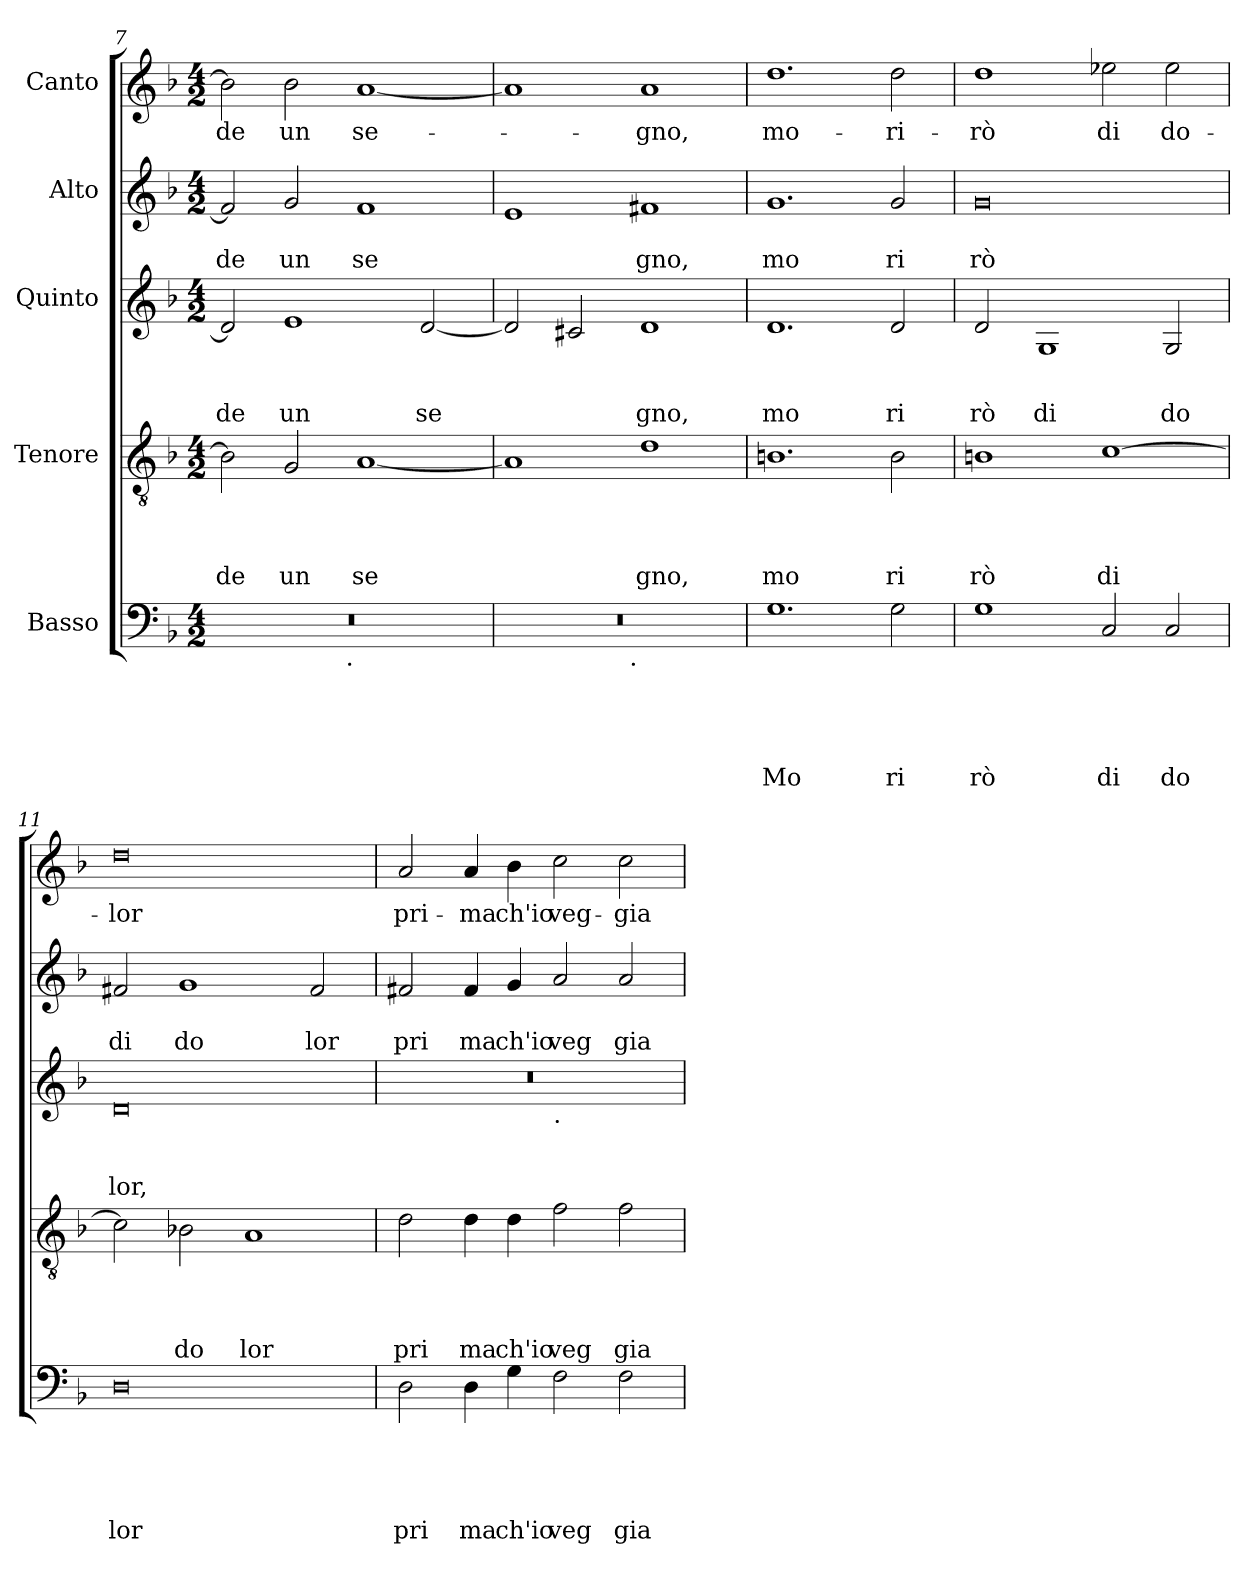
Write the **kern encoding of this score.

**kern	**text	**text	**text	**text	**text	**kern	**text	**text	**text	**text	**kern	**text	**text	**text	**kern	**text	**text	**kern	**text
*part5	*part5	*part5	*part5	*part5	*part5	*part4	*part4	*part4	*part4	*part4	*part3	*part3	*part3	*part3	*part2	*part2	*part2	*part1	*part1
*staff5	*staff5	*staff5	*staff5	*staff5	*staff5	*staff4	*staff4	*staff4	*staff4	*staff4	*staff3	*staff3	*staff3	*staff3	*staff2	*staff2	*staff2	*staff1	*staff1
*I"Basso	*	*	*	*	*	*I"Tenore	*	*	*	*	*I"Quinto	*	*	*	*I"Alto	*	*	*I"Canto	*
!!LO:LB:g=z
*clefF4	*	*	*	*	*	*clefGv2	*	*	*	*	*clefG2	*	*	*	*clefG2	*	*	*clefG2	*
*k[b-]	*	*	*	*	*	*k[b-]	*	*	*	*	*k[b-]	*	*	*	*k[b-]	*	*	*k[b-]	*
*F:	*	*	*	*	*	*F:	*	*	*	*	*F:	*	*	*	*F:	*	*	*F:	*
*M4/2	*	*	*	*	*	*M4/2	*	*	*	*	*M4/2	*	*	*	*M4/2	*	*	*M4/2	*
=7	=7	=7	=7	=7	=7	=7	=7	=7	=7	=7	=7	=7	=7	=7	=7	=7	=7	=7	=7
!	!	!	!	!	!	!	!	!	!	!LO:LY:b	!	!	!	!LO:LY:b	!	!	!LO:LY:b	!	!LO:LY:b
*^	*	*	*	*	*	*	*	*	*	*	*	*	*	*	*	*	*	*	*
0r	2ryy	.	.	.	.	.	2B-\]	.	.	.	-de	2d/]	.	.	de	2f/]	.	-de	2b-\]	-de
!	!	!	!	!	!	!	!	!	!	!	!LO:LY:b	!	!	!	!LO:LY:b	!	!	!LO:LY:b	!	!LO:LY:b
.	4...ryy	.	.	.	.	.	2G/	.	.	.	un	1e	.	.	un	2g/	.	un	2b-\	un
!	!LO:TX:b:t=.	!	!	!	!	!	!	!	!	!	!	!	!	!	!	!	!	!	!	!
.	1ryy	.	.	.	.	.	.	.	.	.	.	.	.	.	.	.	.	.	.	.
!	!	!	!	!	!	!	!	!	!	!	!LO:LY:b	!	!	!	!	!	!	!LO:LY:b	!	!LO:LY:b
.	.	.	.	.	.	.	[<1A	.	.	.	se	.	.	.	.	1f	.	se	[<1a	se-
!	!	!	!	!	!	!	!	!	!	!	!	!	!	!	!LO:LY:b	!	!	!	!	!
.	.	.	.	.	.	.	.	.	.	.	.	[<2d/	.	.	se	.	.	.	.	.
.	32ryy	.	.	.	.	.	.	.	.	.	.	.	.	.	.	.	.	.	.	.
=8	=8	=8	=8	=8	=8	=8	=8	=8	=8	=8	=8	=8	=8	=8	=8	=8	=8	=8	=8	=8
0r	2ryy	.	.	.	.	.	1A]	.	.	.	.	2d/]	.	.	.	1e	.	.	1a]	.
.	4...ryy	.	.	.	.	.	.	.	.	.	.	2c#X/	.	.	.	.	.	.	.	.
!	!LO:TX:b:t=.	!	!	!	!	!	!	!	!	!	!	!	!	!	!	!	!	!	!	!
.	1ryy	.	.	.	.	.	.	.	.	.	.	.	.	.	.	.	.	.	.	.
!	!	!	!	!	!	!	!	!	!	!	!LO:LY:b	!	!	!	!LO:LY:b	!	!	!LO:LY:b	!	!LO:LY:b
.	.	.	.	.	.	.	1d	.	.	.	gno,	1d	.	.	gno,	1f#X	.	gno,	1a	-gno,
.	32ryy	.	.	.	.	.	.	.	.	.	.	.	.	.	.	.	.	.	.	.
=9	=9	=9	=9	=9	=9	=9	=9	=9	=9	=9	=9	=9	=9	=9	=9	=9	=9	=9	=9	=9
!	!	!	!	!	!	!LO:LY:b	!	!	!	!	!LO:LY:b	!	!	!	!LO:LY:b	!	!	!LO:LY:b	!	!LO:LY:b
*v	*v	*	*	*	*	*	*	*	*	*	*	*	*	*	*	*	*	*	*	*
1.G	.	.	.	.	Mo	1.Bn	.	.	.	mo	1.d	.	.	mo	1.g	.	mo	1.dd	mo-
!	!	!	!	!	!LO:LY:b	!	!	!	!	!LO:LY:b	!	!	!	!LO:LY:b	!	!	!LO:LY:b	!	!LO:LY:b
2G\	.	.	.	.	ri	2B\	.	.	.	ri	2d/	.	.	ri	2g/	.	ri	2dd\	-ri-
=10	=10	=10	=10	=10	=10	=10	=10	=10	=10	=10	=10	=10	=10	=10	=10	=10	=10	=10	=10
!	!	!	!	!	!LO:LY:b	!	!	!	!	!LO:LY:b	!	!	!	!LO:LY:b	!	!	!LO:LY:b	!	!LO:LY:b
1G	.	.	.	.	rò	1Bn	.	.	.	rò	2d/	.	.	rò	0g	.	rò	1dd	-rò
!	!	!	!	!	!	!	!	!	!	!	!	!	!	!LO:LY:b	!	!	!	!	!
.	.	.	.	.	.	.	.	.	.	.	1G	.	.	di	.	.	.	.	.
!	!	!	!	!	!LO:LY:b	!	!	!	!	!LO:LY:b	!	!	!	!	!	!	!	!	!LO:LY:b
2C/	.	.	.	.	di	[>1c	.	.	.	di	.	.	.	.	.	.	.	2ee-X\	di
!	!	!	!	!	!LO:LY:b	!	!	!	!	!	!	!	!	!LO:LY:b	!	!	!	!	!LO:LY:b
2C/	.	.	.	.	do	.	.	.	.	.	2G/	.	.	do	.	.	.	2ee-\	do-
=11	=11	=11	=11	=11	=11	=11	=11	=11	=11	=11	=11	=11	=11	=11	=11	=11	=11	=11	=11
!	!	!	!	!	!LO:LY:b	!	!	!	!	!	!	!	!	!LO:LY:b	!	!	!LO:LY:b	!	!LO:LY:b
0D	.	.	.	.	lor	2c\]	.	.	.	.	0d	.	.	lor,	2f#X/	.	di	0dd	-lor
!	!	!	!	!	!	!	!	!	!	!LO:LY:b	!	!	!	!	!	!	!LO:LY:b	!	!
.	.	.	.	.	.	2B-X\	.	.	.	do	.	.	.	.	1g	.	do	.	.
!	!	!	!	!	!	!	!	!	!	!LO:LY:b	!	!	!	!	!	!	!	!	!
.	.	.	.	.	.	1A	.	.	.	lor	.	.	.	.	.	.	.	.	.
!	!	!	!	!	!	!	!	!	!	!	!	!	!	!	!	!	!LO:LY:b	!	!
.	.	.	.	.	.	.	.	.	.	.	.	.	.	.	2f#/	.	lor	.	.
=12	=12	=12	=12	=12	=12	=12	=12	=12	=12	=12	=12	=12	=12	=12	=12	=12	=12	=12	=12
!	!	!	!	!	!LO:LY:b	!	!	!	!	!LO:LY:b	!	!	!	!	!	!	!LO:LY:b	!	!LO:LY:b
*	*	*	*	*	*	*	*	*	*	*	*^	*	*	*	*	*	*	*	*
2D\	.	.	.	.	pri	2d\	.	.	.	pri	0r	1ryy	.	.	.	2f#X/	.	pri	2a/	pri-
!	!	!	!	!	!LO:LY:b	!	!	!	!	!LO:LY:b	!	!	!	!	!	!	!	!LO:LY:b	!	!LO:LY:b
4D\	.	.	.	.	ma	4d\	.	.	.	ma	.	.	.	.	.	4f#/	.	ma	4a/	-ma
!	!	!	!	!	!LO:LY:b	!	!	!	!	!LO:LY:b	!	!	!	!	!	!	!	!LO:LY:b	!	!LO:LY:b
4G\	.	.	.	.	ch'io	4d\	.	.	.	ch'io	.	.	.	.	.	4g/	.	ch'io	4b-\	ch'io
!	!	!	!	!	!	!	!	!	!	!	!	!LO:TX:b:t=.	!	!	!	!	!	!	!	!
!	!	!	!	!	!LO:LY:b	!	!	!	!	!LO:LY:b	!	!	!	!	!	!	!	!LO:LY:b	!	!LO:LY:b
2F\	.	.	.	.	veg	2f\	.	.	.	veg	.	1ryy	.	.	.	2a/	.	veg	2cc\	veg-
!	!	!	!	!	!LO:LY:b	!	!	!	!	!LO:LY:b	!	!	!	!	!	!	!	!LO:LY:b	!	!LO:LY:b
2F\	.	.	.	.	gia	2f\	.	.	.	gia	.	.	.	.	.	2a/	.	gia	2cc\	-gia
*	*	*	*	*	*	*	*	*	*	*	*v	*v	*	*	*	*	*	*	*	*
=	=	=	=	=	=	=	=	=	=	=	=	=	=	=	=	=	=	=	=
*-	*-	*-	*-	*-	*-	*-	*-	*-	*-	*-	*-	*-	*-	*-	*-	*-	*-	*-	*-
